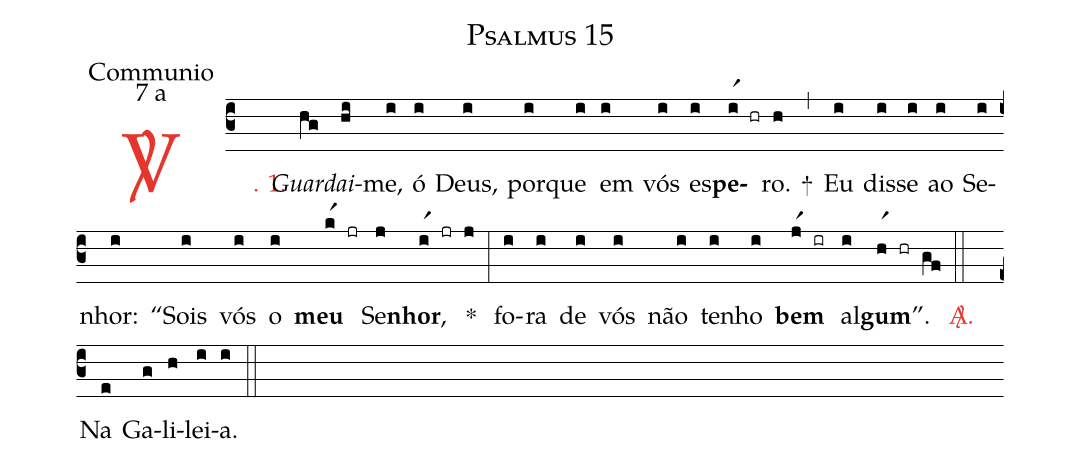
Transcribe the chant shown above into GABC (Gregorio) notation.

name: Psalmus 15;
office-part: Communio;
mode: 7;
mode-differentia: a;
%%
(c3)

<c><sp>V/</sp>. 1.</c>() <i>Guar</i>(hg)<i>dai-</i>(hi)me,(i) ó(i) Deus,(i) por(i)que(i) em(i) vós(i) es(i)<b>pe</b>(ir1 hr)ro.(h) +(,) Eu(i) dis(i)se(i) ao(i) Se(i)nhor:(i) ``Sois(i) vós(i) o(i) <b>meu</b>(kr1 jr) Se(j)<b>nhor</b>,(ir1 jr j) *(:) fo(i)ra(i) de(i) vós(i) não(i) te(i)nho(i) <b>bem</b>(jr1 ir) al(i)<b>gum</b>''.(hr1 hr gf)

(::)

<c><sp>A/</sp>.</c>() Na(e) Ga(g)li(h)lei(i)a.(i)

(::)
